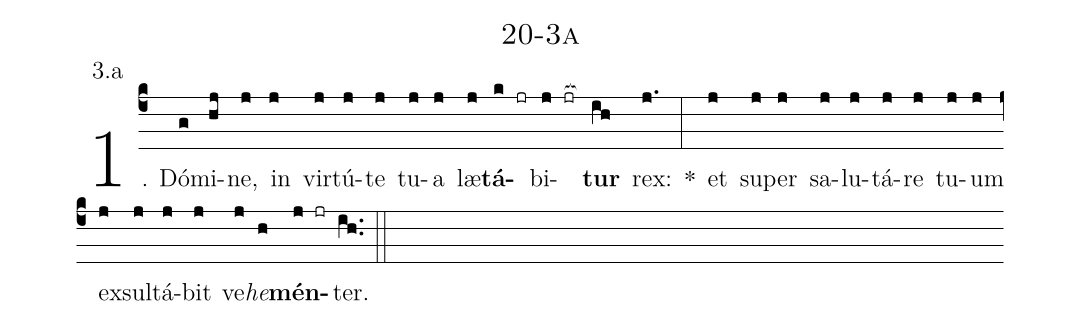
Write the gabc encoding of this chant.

name: 20-3a;
annotation: 3.a;
%%
(c4)1. Dó(g)mi(hj)ne,(j) in(j) vir(j)tú(j)te(j) tu(j)a(j) læ(j)<b>tá</b>(k jr)bi(j jr[ocb:1{])<b>tur</b>(ih[ocb:0}]) rex:(j.) *(:) et(j) su(j)per(j) sa(j)lu(j)tá(j)re(j) tu(j)um(j) ex(j)sul(j)tá(j)bit(j) ve(j)<i>he</i>(h)<b>mén</b>(j jr)ter.(ih..) (::)
